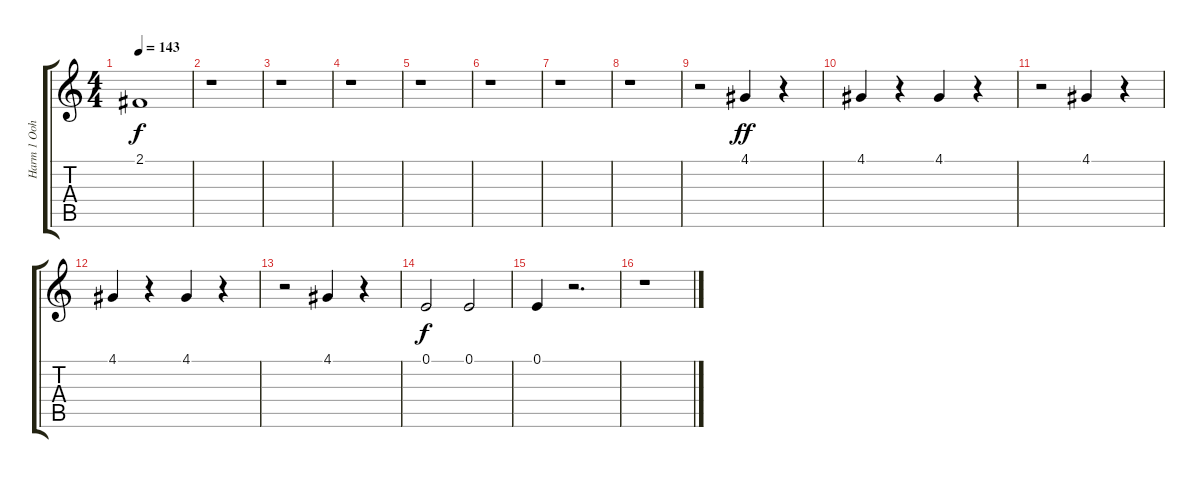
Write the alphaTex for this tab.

\track ("Harm 1 Ooh/Aahs" "Harm 1 Ooh") {instrument voiceoohs}
\staff {score tabs}
\tuning (E4 B3 G3 D3 A2 E2) {hide}
\ts (4 4)
\tempo 143
\clef g2
\ks c
2.1.1{dy f} |
r.1 |
r.1 |
r.1 |
r.1 |
r.1 |
r.1 |
r.1 |
r.2 4.1.4{dy ff instrument voiceoohs} r.4 |
4.1.4 r.4 4.1.4 r.4 |
r.2 4.1.4 r.4 |
4.1.4 r.4 4.1.4 r.4 |
r.2 4.1.4 r.4 |
0.1.2{dy f instrument choiraahs} 0.1.2 |
0.1.4 r.2{d} |
r.1
